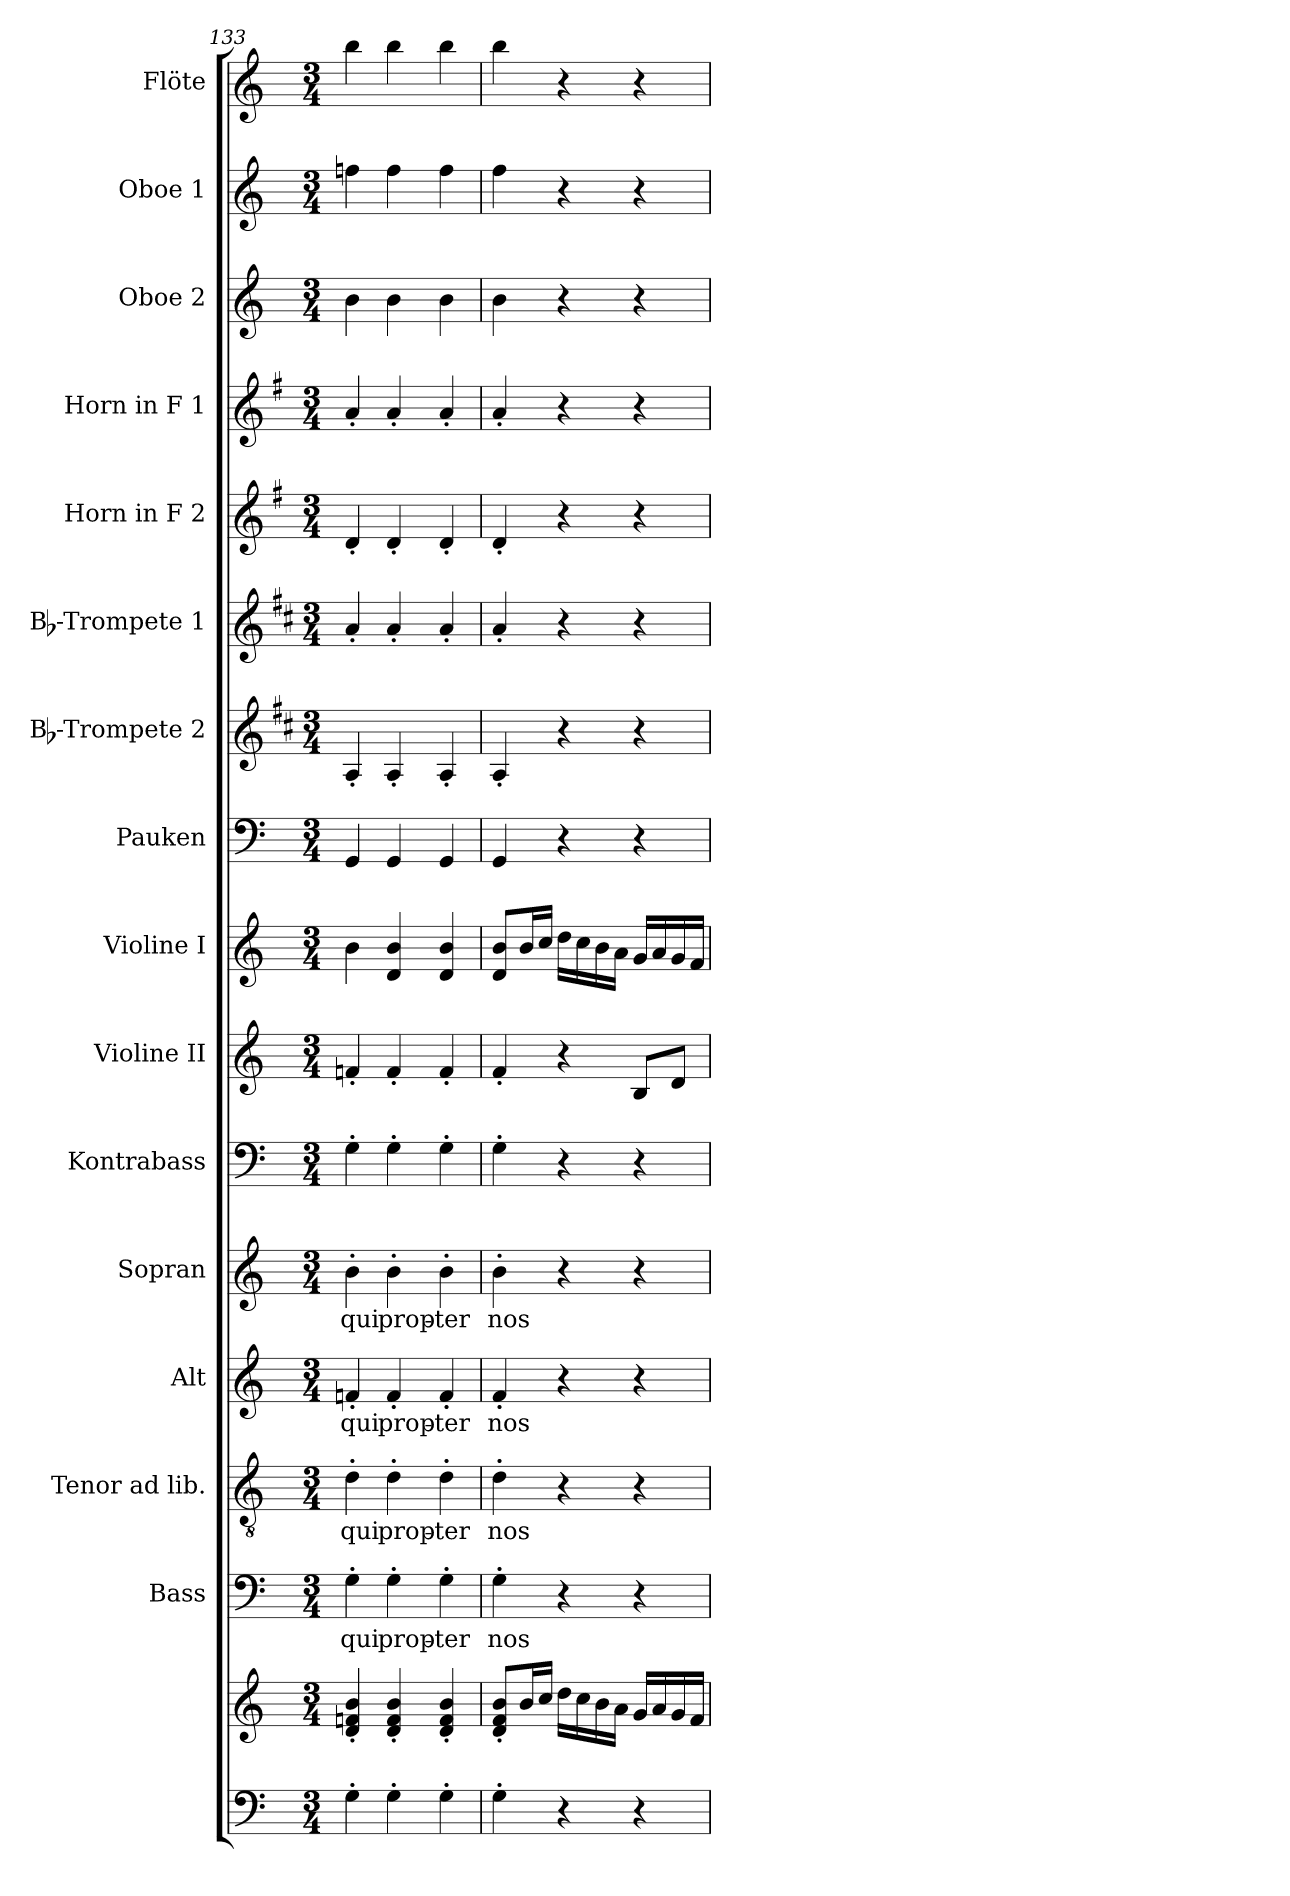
**kern	**kern	**kern	**text	**kern	**text	**kern	**text	**kern	**text	**kern	**kern	**kern	**kern	**kern	**kern	**kern	**kern	**kern	**kern	**kern
*part16	*part16	*part15	*part15	*part14	*part14	*part13	*part13	*part12	*part12	*part11	*part10	*part9	*part8	*part7	*part6	*part5	*part4	*part3	*part2	*part1
*staff17	*staff16	*staff15	*staff15	*staff14	*staff14	*staff13	*staff13	*staff12	*staff12	*staff11	*staff10	*staff9	*staff8	*staff7	*staff6	*staff5	*staff4	*staff3	*staff2	*staff1
*	*	*I"Bass	*	*I"Tenor ad lib.	*	*I"Alt	*	*I"Sopran	*	*I"Kontrabass	*I"Violine II	*I"Violine I	*I"Pauken	*I"Bb-Trompete 2	*I"Bb-Trompete 1	*I"Horn in F 2	*I"Horn in F 1	*I"Oboe 2	*I"Oboe 1	*I"Flöte
*	*	*I'B.	*	*I'T.	*	*I'A.	*	*I'S.	*	*I'Kb.	*I'Vl. II	*I'Vl. I	*I'Pk.	*I'Bb Trp. 2	*I'Bb Trp. 1	*	*	*I'Ob. 2	*I'Ob. 1	*I'Fl.
*clefF4	*clefG2	*clefF4	*	*clefGv2	*	*clefG2	*	*clefG2	*	*clefF4	*clefG2	*clefG2	*clefF4	*clefG2	*clefG2	*clefG2	*clefG2	*clefG2	*clefG2	*clefG2
*	*	*	*	*	*	*	*	*	*	*ITrd7c12	*	*	*	*ITrd1c2	*ITrd1c2	*ITrd4c7	*ITrd4c7	*	*	*
*k[]	*k[]	*k[]	*	*k[]	*	*k[]	*	*k[]	*	*k[]	*k[]	*k[]	*k[]	*k[]	*k[]	*k[]	*k[]	*k[]	*k[]	*k[]
*C:	*C:	*C:	*	*C:	*	*C:	*	*C:	*	*C:	*C:	*C:	*C:	*C:	*C:	*C:	*C:	*C:	*C:	*C:
*M3/4	*M3/4	*M3/4	*	*M3/4	*	*M3/4	*	*M3/4	*	*M3/4	*M3/4	*M3/4	*M3/4	*M3/4	*M3/4	*M3/4	*M3/4	*M3/4	*M3/4	*M3/4
=133	=133	=133	=133	=133	=133	=133	=133	=133	=133	=133	=133	=133	=133	=133	=133	=133	=133	=133	=133	=133
!	!	!	!LO:LY:b	!	!LO:LY:b	!	!LO:LY:b	!	!LO:LY:b	!	!	!	!	!	!	!	!	!	!	!
4G'>\	4d/'< 4fn/'< 4b/'<	4G'>\	qui	4d'>\	qui	4fn'</	qui	4b'>\	qui	4GG'>\	4fn'</	4b\	4GG/	4G'</	4g'</	4G'</	4d'</	4b\	4ffn\	4bb\
!	!	!	!LO:LY:b	!	!LO:LY:b	!	!LO:LY:b	!	!LO:LY:b	!	!	!	!	!	!	!	!	!	!	!
4G'>\	4d/'< 4f/'< 4b/'<	4G'>\	prop-	4d'>\	prop-	4f'</	prop-	4b'>\	prop-	4GG'>\	4f'</	4d/ 4b/	4GG/	4G'</	4g'</	4G'</	4d'</	4b\	4ff\	4bb\
!	!	!	!LO:LY:b	!	!LO:LY:b	!	!LO:LY:b	!	!LO:LY:b	!	!	!	!	!	!	!	!	!	!	!
4G'>\	4d/'< 4f/'< 4b/'<	4G'>\	-ter	4d'>\	-ter	4f'</	-ter	4b'>\	-ter	4GG'>\	4f'</	4d/ 4b/	4GG/	4G'</	4g'</	4G'</	4d'</	4b\	4ff\	4bb\
=134	=134	=134	=134	=134	=134	=134	=134	=134	=134	=134	=134	=134	=134	=134	=134	=134	=134	=134	=134	=134
!	!	!	!LO:LY:b	!	!LO:LY:b	!	!LO:LY:b	!	!LO:LY:b	!	!	!	!	!	!	!	!	!	!	!
4G'>\	8d/'< 8f/'< 8b/'<L	4G'>\	nos	4d'>\	nos	4f'</	nos	4b'>\	nos	4GG'>\	4f'</	8d/ 8b/L	4GG/	4G'</	4g'</	4G'</	4d'</	4b\	4ff\	4bb\
.	16b/L	.	.	.	.	.	.	.	.	.	.	16b/L	.	.	.	.	.	.	.	.
.	16cc/JJ	.	.	.	.	.	.	.	.	.	.	16cc/JJ	.	.	.	.	.	.	.	.
4r	16dd\LL	4r	.	4r	.	4r	.	4r	.	4r	4r	16dd\LL	4r	4r	4r	4r	4r	4r	4r	4r
.	16cc\	.	.	.	.	.	.	.	.	.	.	16cc\	.	.	.	.	.	.	.	.
.	16b\	.	.	.	.	.	.	.	.	.	.	16b\	.	.	.	.	.	.	.	.
.	16a\JJ	.	.	.	.	.	.	.	.	.	.	16a\JJ	.	.	.	.	.	.	.	.
4r	16g/LL	4r	.	4r	.	4r	.	4r	.	4r	8B/L	16g/LL	4r	4r	4r	4r	4r	4r	4r	4r
.	16a/	.	.	.	.	.	.	.	.	.	.	16a/	.	.	.	.	.	.	.	.
.	16g/	.	.	.	.	.	.	.	.	.	8d/J	16g/	.	.	.	.	.	.	.	.
.	16f/JJ	.	.	.	.	.	.	.	.	.	.	16f/JJ	.	.	.	.	.	.	.	.
=	=	=	=	=	=	=	=	=	=	=	=	=	=	=	=	=	=	=	=	=
*-	*-	*-	*-	*-	*-	*-	*-	*-	*-	*-	*-	*-	*-	*-	*-	*-	*-	*-	*-	*-
